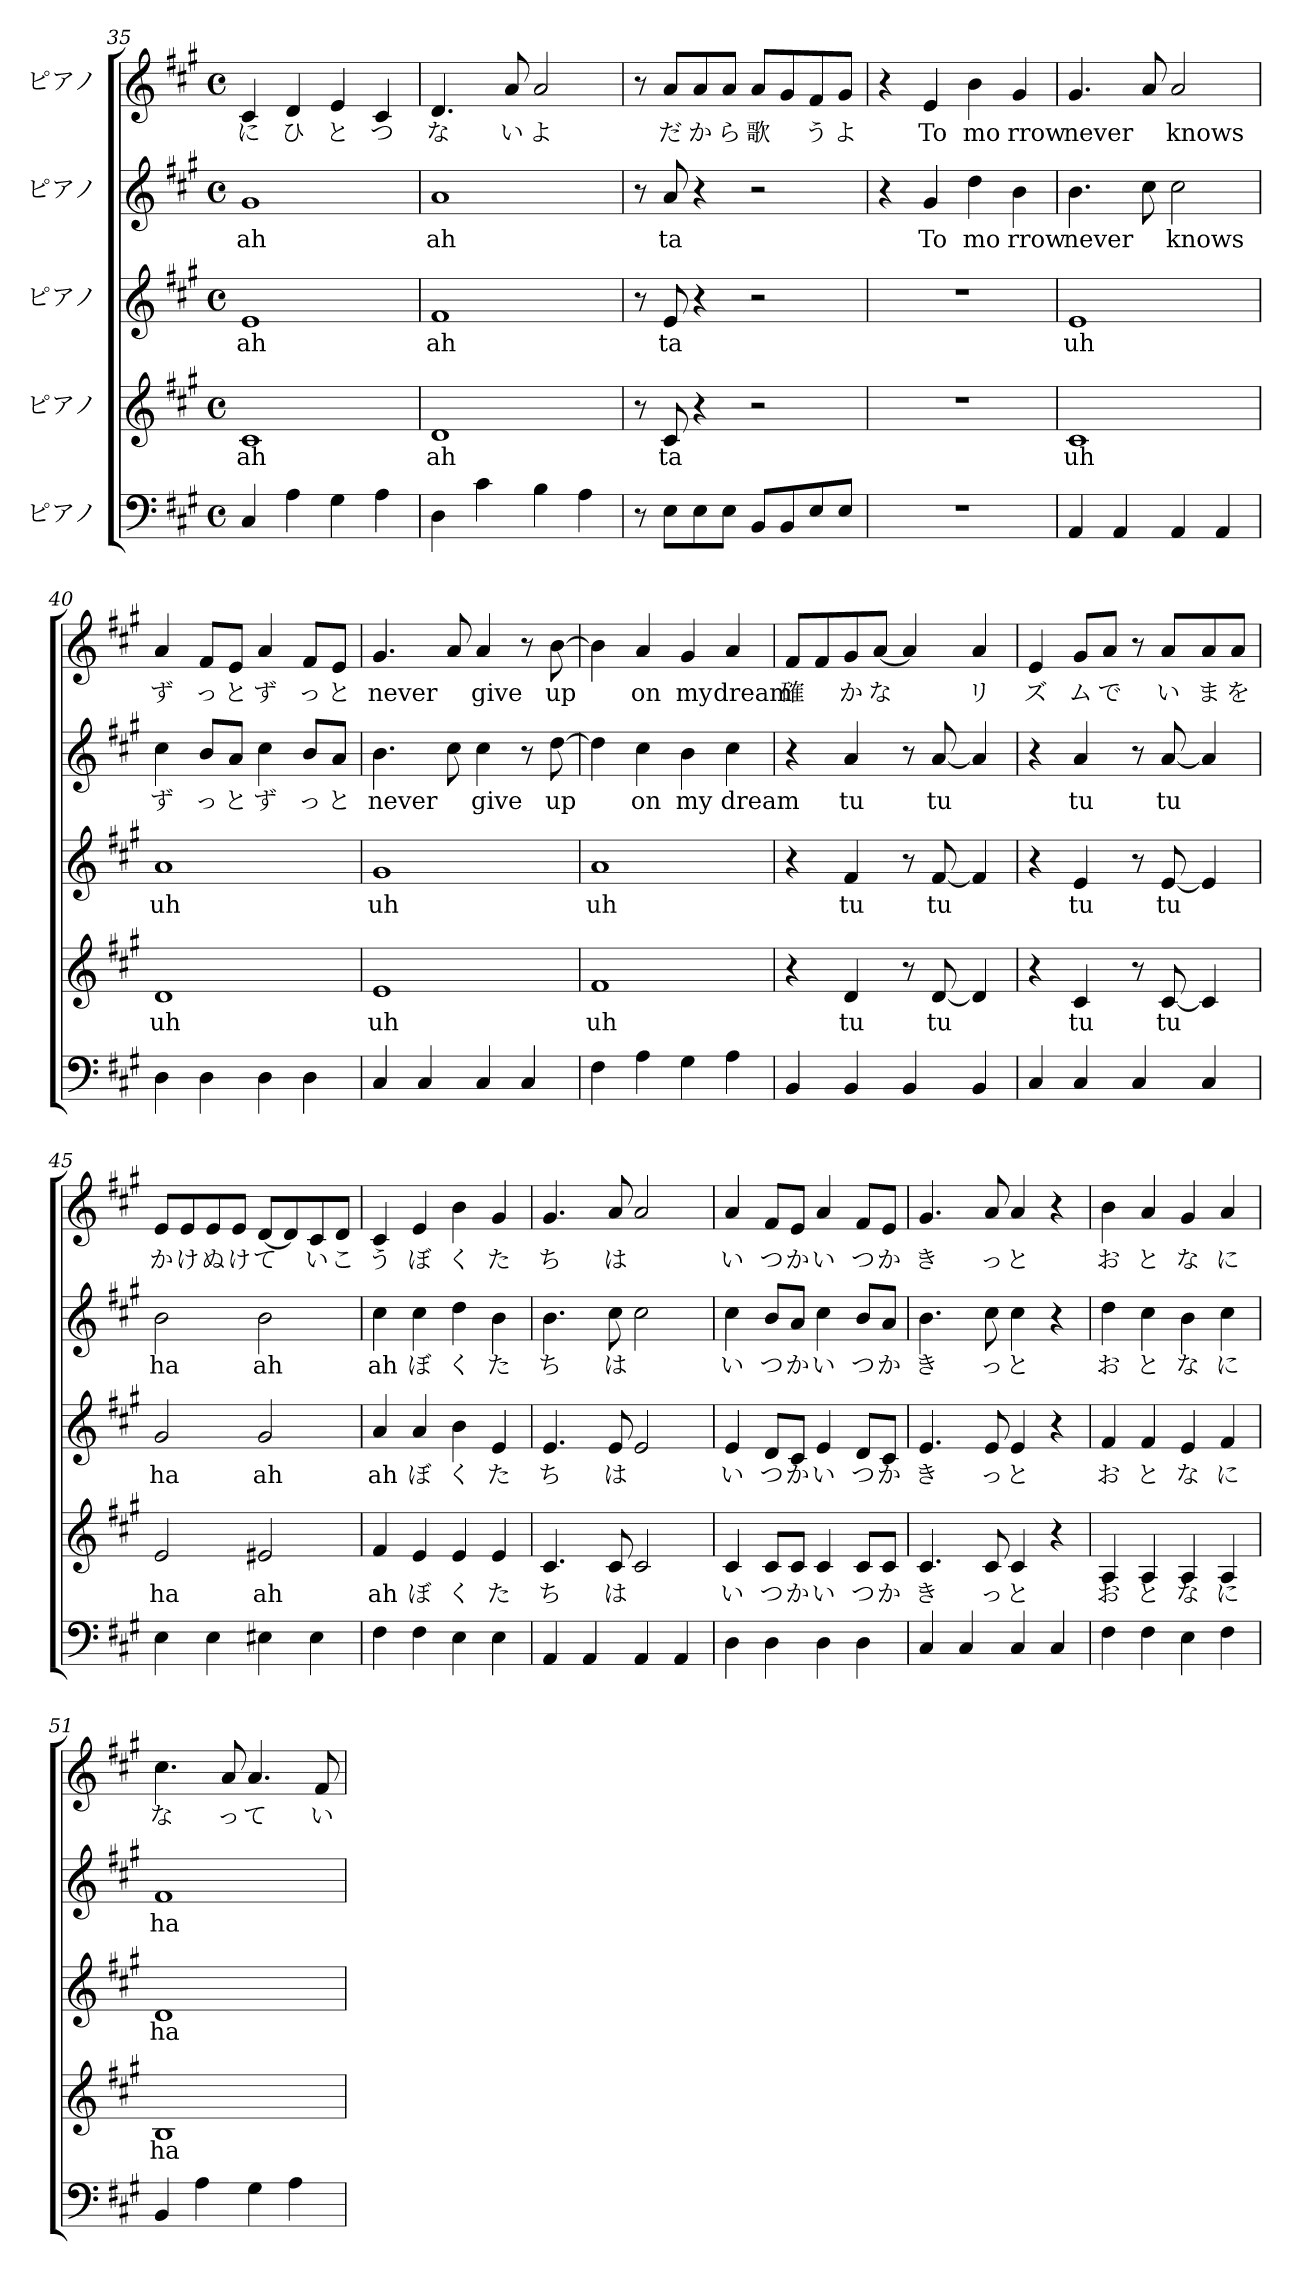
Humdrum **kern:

**kern	**kern	**text	**kern	**text	**kern	**text	**kern	**text
*part5	*part4	*part4	*part3	*part3	*part2	*part2	*part1	*part1
*staff5	*staff4	*staff4	*staff3	*staff3	*staff2	*staff2	*staff1	*staff1
*I"ピアノ	*I"ピアノ	*	*I"ピアノ	*	*I"ピアノ	*	*I"ピアノ	*
*clefF4	*clefG2	*	*clefG2	*	*clefG2	*	*clefG2	*
*k[f#c#g#]	*k[f#c#g#]	*	*k[f#c#g#]	*	*k[f#c#g#]	*	*k[f#c#g#]	*
*M4/4	*M4/4	*	*M4/4	*	*M4/4	*	*M4/4	*
*met(c)	*met(c)	*	*met(c)	*	*met(c)	*	*met(c)	*
=35	=35	=35	=35	=35	=35	=35	=35	=35
4C#	1c#	ah	1e	ah	1g#	ah	4c#	に
4A	.	.	.	.	.	.	4d	ひ
4G#	.	.	.	.	.	.	4e	と
4A	.	.	.	.	.	.	4c#	つ
=36	=36	=36	=36	=36	=36	=36	=36	=36
4D	1d	ah	1f#	ah	1a	ah	4.d	な
4c#	.	.	.	.	.	.	.	.
.	.	.	.	.	.	.	8a	い
4B	.	.	.	.	.	.	2a	よ
4A	.	.	.	.	.	.	.	.
=37	=37	=37	=37	=37	=37	=37	=37	=37
8r	8r	.	8r	.	8r	.	8r	.
8EL	8c#	ta	8e	ta	8a	ta	8aL	だ
8E	4r	.	4r	.	4r	.	8a	か
8EJ	.	.	.	.	.	.	8aJ	ら
8BBL	2r	.	2r	.	2r	.	8aL	歌
8BB	.	.	.	.	.	.	8g#	.
8E	.	.	.	.	.	.	8f#	う
8EJ	.	.	.	.	.	.	8g#J	よ
=38	=38	=38	=38	=38	=38	=38	=38	=38
1r	1r	.	1r	.	4r	.	4r	.
.	.	.	.	.	4g#	To	4e	To
.	.	.	.	.	4dd	mo	4b	mo
.	.	.	.	.	4b	rrow	4g#	rrow
=39	=39	=39	=39	=39	=39	=39	=39	=39
4AA	1c#	uh	1e	uh	4.b	never	4.g#	never
4AA	.	.	.	.	.	.	.	.
.	.	.	.	.	8cc#	.	8a	.
4AA	.	.	.	.	2cc#	knows	2a	knows
4AA	.	.	.	.	.	.	.	.
=40	=40	=40	=40	=40	=40	=40	=40	=40
4D	1d	uh	1a	uh	4cc#	ず	4a	ず
4D	.	.	.	.	8bL	っ	8f#L	っ
.	.	.	.	.	8aJ	と	8eJ	と
4D	.	.	.	.	4cc#	ず	4a	ず
4D	.	.	.	.	8bL	っ	8f#L	っ
.	.	.	.	.	8aJ	と	8eJ	と
=41	=41	=41	=41	=41	=41	=41	=41	=41
4C#	1e	uh	1g#	uh	4.b	never	4.g#	never
4C#	.	.	.	.	.	.	.	.
.	.	.	.	.	8cc#	.	8a	.
4C#	.	.	.	.	4cc#	give	4a	give
4C#	.	.	.	.	8r	.	8r	.
.	.	.	.	.	[8dd	up	[8b	up
=42	=42	=42	=42	=42	=42	=42	=42	=42
4F#	1f#	uh	1a	uh	4dd]	.	4b]	.
4A	.	.	.	.	4cc#	on	4a	on
4G#	.	.	.	.	4b	my	4g#	my
4A	.	.	.	.	4cc#	dream	4a	dream
=43	=43	=43	=43	=43	=43	=43	=43	=43
4BB	4r	.	4r	.	4r	.	8f#L	確
.	.	.	.	.	.	.	8f#	.
4BB	4d	tu	4f#	tu	4a	tu	8g#	か
.	.	.	.	.	.	.	[8aJ	な
4BB	8r	.	8r	.	8r	.	4a]	.
.	[8d	tu	[8f#	tu	[8a	tu	.	.
4BB	4d]	.	4f#]	.	4a]	.	4a	リ
=44	=44	=44	=44	=44	=44	=44	=44	=44
4C#	4r	.	4r	.	4r	.	4e	ズ
4C#	4c#	tu	4e	tu	4a	tu	8g#L	ム
.	.	.	.	.	.	.	8aJ	で
4C#	8r	.	8r	.	8r	.	8r	.
.	[8c#	tu	[8e	tu	[8a	tu	8aL	い
4C#	4c#]	.	4e]	.	4a]	.	8a	ま
.	.	.	.	.	.	.	8aJ	を
=45	=45	=45	=45	=45	=45	=45	=45	=45
4E	2e	ha	2g#	ha	2b	ha	8eL	か
.	.	.	.	.	.	.	8e	け
4E	.	.	.	.	.	.	8e	ぬ
.	.	.	.	.	.	.	8eJ	け
4E#X	2e#X	ah	2g#	ah	2b	ah	[8dL	て
.	.	.	.	.	.	.	8d]	.
4E#	.	.	.	.	.	.	8c#	い
.	.	.	.	.	.	.	8dJ	こ
=46	=46	=46	=46	=46	=46	=46	=46	=46
4F#	4f#	ah	4a	ah	4cc#	ah	4c#	う
4F#	4e	ぼ	4a	ぼ	4cc#	ぼ	4e	ぼ
4E	4e	く	4b	く	4dd	く	4b	く
4E	4e	た	4e	た	4b	た	4g#	た
=47	=47	=47	=47	=47	=47	=47	=47	=47
4AA	4.c#	ち	4.e	ち	4.b	ち	4.g#	ち
4AA	.	.	.	.	.	.	.	.
.	8c#	は	8e	は	8cc#	は	8a	は
4AA	2c#	.	2e	.	2cc#	.	2a	.
4AA	.	.	.	.	.	.	.	.
=48	=48	=48	=48	=48	=48	=48	=48	=48
4D	4c#	い	4e	い	4cc#	い	4a	い
4D	8c#L	つ	8dL	つ	8bL	つ	8f#L	つ
.	8c#J	か	8c#J	か	8aJ	か	8eJ	か
4D	4c#	い	4e	い	4cc#	い	4a	い
4D	8c#L	つ	8dL	つ	8bL	つ	8f#L	つ
.	8c#J	か	8c#J	か	8aJ	か	8eJ	か
=49	=49	=49	=49	=49	=49	=49	=49	=49
4C#	4.c#	き	4.e	き	4.b	き	4.g#	き
4C#	.	.	.	.	.	.	.	.
.	8c#	っ	8e	っ	8cc#	っ	8a	っ
4C#	4c#	と	4e	と	4cc#	と	4a	と
4C#	4r	.	4r	.	4r	.	4r	.
=50	=50	=50	=50	=50	=50	=50	=50	=50
4F#	4A	お	4f#	お	4dd	お	4b	お
4F#	4A	と	4f#	と	4cc#	と	4a	と
4E	4A	な	4e	な	4b	な	4g#	な
4F#	4A	に	4f#	に	4cc#	に	4a	に
=51	=51	=51	=51	=51	=51	=51	=51	=51
4BB	1B	ha	1d	ha	1f#	ha	4.cc#	な
4A	.	.	.	.	.	.	.	.
.	.	.	.	.	.	.	8a	っ
4G#	.	.	.	.	.	.	4.a	て
4A	.	.	.	.	.	.	.	.
.	.	.	.	.	.	.	8f#	い
=	=	=	=	=	=	=	=	=
*-	*-	*-	*-	*-	*-	*-	*-	*-
